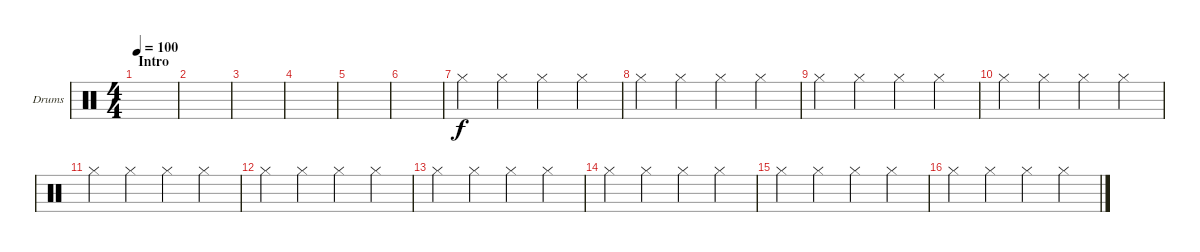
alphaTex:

\defaultSystemsLayout 4
\bracketExtendMode groupsimilarinstruments
\firstSystemTrackNameOrientation horizontal
\otherSystemsTrackNameOrientation horizontal
\track ("Drumkit" "Drums") {instrument percussion}
\staff {score}
\articulation defaults
\ts (4 4)
\section ("" "Intro")
\tempo 100
\clef neutral
\ks c
|
|
|
|
|
|
"Hi-Hat (closed)".4 "Hi-Hat (closed)".4 "Hi-Hat (closed)".4 "Hi-Hat (closed)".4 |
"Hi-Hat (closed)".4 "Hi-Hat (closed)".4 "Hi-Hat (closed)".4 "Hi-Hat (closed)".4 |
"Hi-Hat (closed)".4 "Hi-Hat (closed)".4 "Hi-Hat (closed)".4 "Hi-Hat (closed)".4 |
"Hi-Hat (closed)".4 "Hi-Hat (closed)".4 "Hi-Hat (closed)".4 "Hi-Hat (closed)".4 |
"Hi-Hat (closed)".4 "Hi-Hat (closed)".4 "Hi-Hat (closed)".4 "Hi-Hat (closed)".4 |
"Hi-Hat (closed)".4 "Hi-Hat (closed)".4 "Hi-Hat (closed)".4 "Hi-Hat (closed)".4 |
"Hi-Hat (closed)".4 "Hi-Hat (closed)".4 "Hi-Hat (closed)".4 "Hi-Hat (closed)".4 |
"Hi-Hat (closed)".4 "Hi-Hat (closed)".4 "Hi-Hat (closed)".4 "Hi-Hat (closed)".4 |
"Hi-Hat (closed)".4 "Hi-Hat (closed)".4 "Hi-Hat (closed)".4 "Hi-Hat (closed)".4 |
"Hi-Hat (closed)".4 "Hi-Hat (closed)".4 "Hi-Hat (closed)".4 "Hi-Hat (closed)".4
